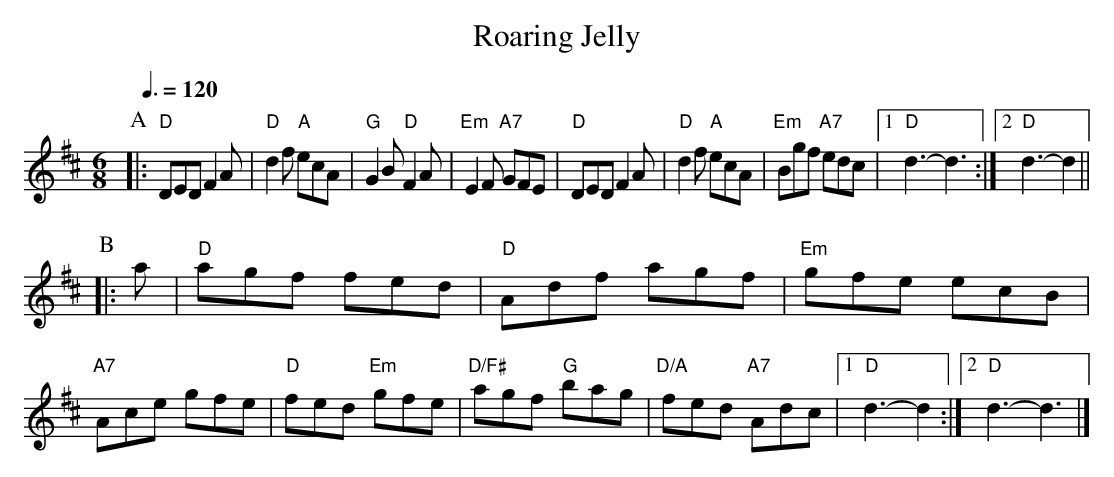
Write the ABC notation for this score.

X:1
T:Roaring Jelly
M:6/8
L:1/8
Q:3/8=120
K:D
P:A
|: "D"DED F2A | "D"d2f "A"ecA | "G"G2B "D"F2A | "Em"E2F "A7"GFE |\
"D"DED F2A | "D"d2f "A"ecA | "Em"Bgf "A7"edc |1 "D"d3-d3 :|2 "D"d3-d2 ||
P:B
|:a | "D"agf fed | "D"Adf agf | "Em"gfe ecB | "A7"Ace gfe |\
"D"fed "Em"gfe | "D/F#"agf "G"bag | "D/A"fed "A7"Adc |1 "D"d3-d2 :|2 "D"d3-d3 |]
